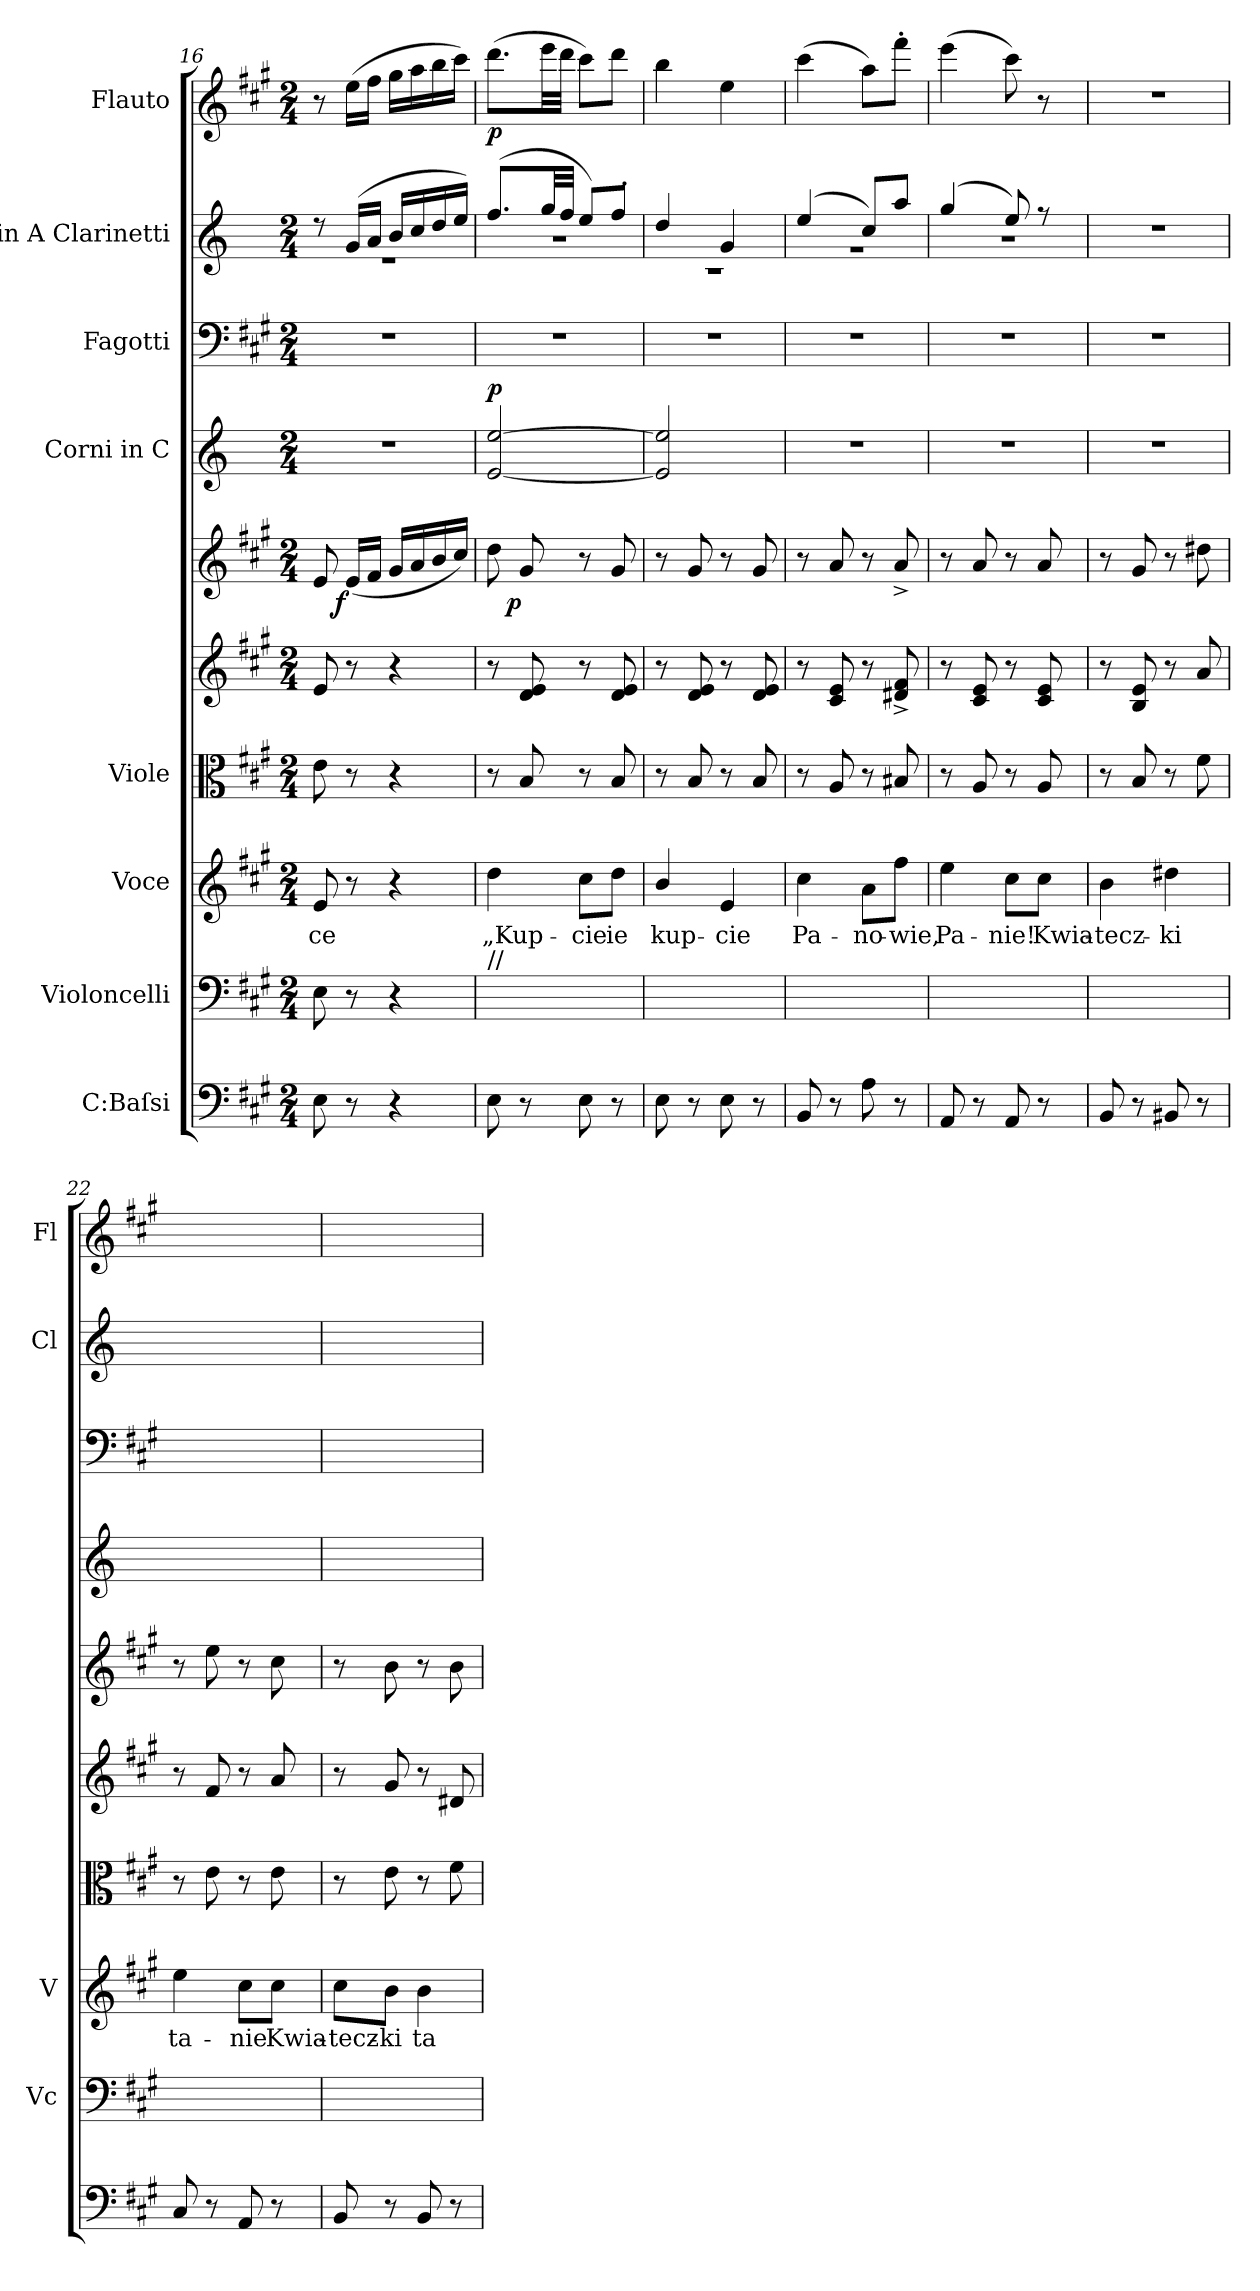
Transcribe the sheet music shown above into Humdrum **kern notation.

**kern	**kern	**kern	**text	**kern	**kern	**kern	**dynam	**kern	**dynam	**kern	**kern	**kern	**dynam
*part10	*part9	*part8	*part8	*part7	*part6	*part5	*part5	*part4	*part4	*part3	*part2	*part1	*part1
*staff10	*staff9	*staff8	*staff8	*staff7	*staff6	*staff5	*staff5	*staff4	*staff4	*staff3	*staff2	*staff1	*staff1
*I"C:Baſsi	*I"Violoncelli	*I"Voce	*	*I"Viole	*	*	*	*I"Corni in C	*	*I"Fagotti	*I"in A Clarinetti	*I"Flauto	*
*	*I'Vc	*I'V	*	*	*	*	*	*	*	*	*I'Cl	*I'Fl	*
*clefF4	*clefF4	*clefG2	*	*clefC3	*clefG2	*clefG2	*	*clefG2	*	*clefF4	*clefG2	*clefG2	*
*	*	*	*	*	*	*	*	*	*	*	*ITrd2c3	*	*
*k[f#c#g#]	*k[f#c#g#]	*k[f#c#g#]	*	*k[f#c#g#]	*k[f#c#g#]	*k[f#c#g#]	*	*k[]	*	*k[f#c#g#]	*k[f#c#g#]	*k[f#c#g#]	*
*M2/4	*M2/4	*M2/4	*	*M2/4	*M2/4	*M2/4	*	*M2/4	*	*M2/4	*M2/4	*M2/4	*
=16	=16	=16	=16	=16	=16	=16	=16	=16	=16	=16	=16	=16	=16
*	*	*	*	*	*	*	*	*	*	*	*^	*	*
8E\	8E\	8e/	-ce	8e\	8e/	8e/	.	2r	.	2r	8r	2re	8r	.
!	!	!	!	!	!	!	!LO:DY:rj	!	!	!	!	!	!	!
8r	8r	8r	.	8r	8r	(16e/LL	f	.	.	.	(16e/LL	.	(16ee\LL	.
.	.	.	.	.	.	16f#/JJ	.	.	.	.	16f#/JJ	.	16ff#\JJ	.
4r	4r	4r	.	4r	4r	16g#/LL	.	.	.	.	16g#/LL	.	16gg#\LL	.
.	.	.	.	.	.	16a/	.	.	.	.	16a/	.	16aa\	.
.	.	.	.	.	.	16b/	.	.	.	.	16b/	.	16bb\	.
.	.	.	.	.	.	16cc#/JJ)	.	.	.	.	16cc#/JJ)	.	16ccc#\JJ)	.
=17	=17	=17	=17	=17	=17	=17	=17	=17	=17	=17	=17	=17	=17	=17
!	!LO:TX:a:t=//	!	!	!	!	!	!	!	!	!	!	!	!	!
!	!	!	!	!	!	!	!	!	!LO:DY:a	!	!	!	!	!
8E\	8E\yy	4dd\	„Kup-	8r	8r	8dd\	.	[2e/ [2ee/	p	2r	(8.dd/L	2r	(8.ddd\L	p
!	!	!	!	!	!	!	!LO:DY:rj	!	!	!	!	!	!	!
8r	8ryy	.	.	8B/	8d/ 8e/	8g#/	p	.	.	.	.	.	.	.
.	.	.	.	.	.	.	.	.	.	.	32ee/LL	.	32eee\LL	.
.	.	.	.	.	.	.	.	.	.	.	32dd/JJJ	.	32ddd\JJJ	.
8E\	8E\yy	8cc#\L	-cie	8r	8r	8r	.	.	.	.	8cc#/L)	.	8ccc#\L)	.
8r	8ryy	8dd\J	ie	8B/	8d/ 8e/	8g#/	.	.	.	.	8dd'/J	.	8ddd\J	.
=18	=18	=18	=18	=18	=18	=18	=18	=18	=18	=18	=18	=18	=18	=18
8E\	8E\yy	4b/	kup-	8r	8r	8r	.	2e]/ 2ee]/	.	2r	4b/	2r	4bb\	.
8r	8ryy	.	.	8B/	8d/ 8e/	8g#/	.	.	.	.	.	.	.	.
8E\	8E\yy	4e/	-cie	8r	8r	8r	.	.	.	.	4e/	.	4ee\	.
8r	8ryy	.	.	8B/	8d/ 8e/	8g#/	.	.	.	.	.	.	.	.
=19	=19	=19	=19	=19	=19	=19	=19	=19	=19	=19	=19	=19	=19	=19
8BB/	8BB/yy	4cc#\	Pa-	8r	8r	8r	.	2r	.	2r	(4cc#/	2r	(4ccc#\	.
8r	8ryy	.	.	8A/	8c#/ 8e/	8a/	.	.	.	.	.	.	.	.
8A\	8A\yy	8a\L	-no-	8r	8r	8r	.	.	.	.	8a/L)	.	8aa\L)	.
8r	8ryy	8ff#\J	-wie,	8B#X/	8d#X^/ 8f#^/	8a^/	.	.	.	.	8ff#/J	.	8fff#'\J	.
=20	=20	=20	=20	=20	=20	=20	=20	=20	=20	=20	=20	=20	=20	=20
8AA/	8AA/yy	4ee\	Pa-	8r	8r	8r	.	2r	.	2r	(4ee/	2r	(4eee\	.
8r	8ryy	.	.	8A/	8c#/ 8e/	8a/	.	.	.	.	.	.	.	.
8AA/	8AA/yy	8cc#\L	-nie!	8r	8r	8r	.	.	.	.	8cc#/)	.	8ccc#\)	.
8r	8ryy	8cc#\J	Kwia-	8A/	8c#/ 8e/	8a/	.	.	.	.	8r	.	8r	.
*	*	*	*	*	*	*	*	*	*	*	*v	*v	*	*
=21	=21	=21	=21	=21	=21	=21	=21	=21	=21	=21	=21	=21	=21
8BB/	8BB/yy	4b\	-tecz-	8r	8r	8r	.	2r	.	2r	2r	2r	.
8r	8ryy	.	.	8B/	8B/ 8e/	8g#/	.	.	.	.	.	.	.
8BB#X/	8BB#X/yy	4dd#X\	-ki	8r	8r	8r	.	.	.	.	.	.	.
8r	8ryy	.	.	8f#\	8a/	8dd#X\	.	.	.	.	.	.	.
=22	=22	=22	=22	=22	=22	=22	=22	=22	=22	=22	=22	=22	=22
8C#/	8C#/yy	4ee\	ta-	8r	8r	8r	.	2ryy	.	2ryy	2ryy	2ryy	.
8r	8ryy	.	.	8e\	8f#/	8ee\	.	.	.	.	.	.	.
8AA/	8AA/yy	8cc#\L	-nie	8r	8r	8r	.	.	.	.	.	.	.
8r	8ryy	8cc#\J	Kwia-	8e\	8a/	8cc#\	.	.	.	.	.	.	.
=23	=23	=23	=23	=23	=23	=23	=23	=23	=23	=23	=23	=23	=23
8BB/	8BB/yy	8cc#\L	-tecz-	8r	8r	8r	.	2ryy	.	2ryy	2ryy	2ryy	.
8r	8ryy	8b\J	-ki	8e\	8g#/	8b\	.	.	.	.	.	.	.
8BB/	8BB/yy	4b\	ta-	8r	8r	8r	.	.	.	.	.	.	.
8r	8ryy	.	.	8f#\	8d#X/	8b\	.	.	.	.	.	.	.
=	=	=	=	=	=	=	=	=	=	=	=	=	=
*-	*-	*-	*-	*-	*-	*-	*-	*-	*-	*-	*-	*-	*-
